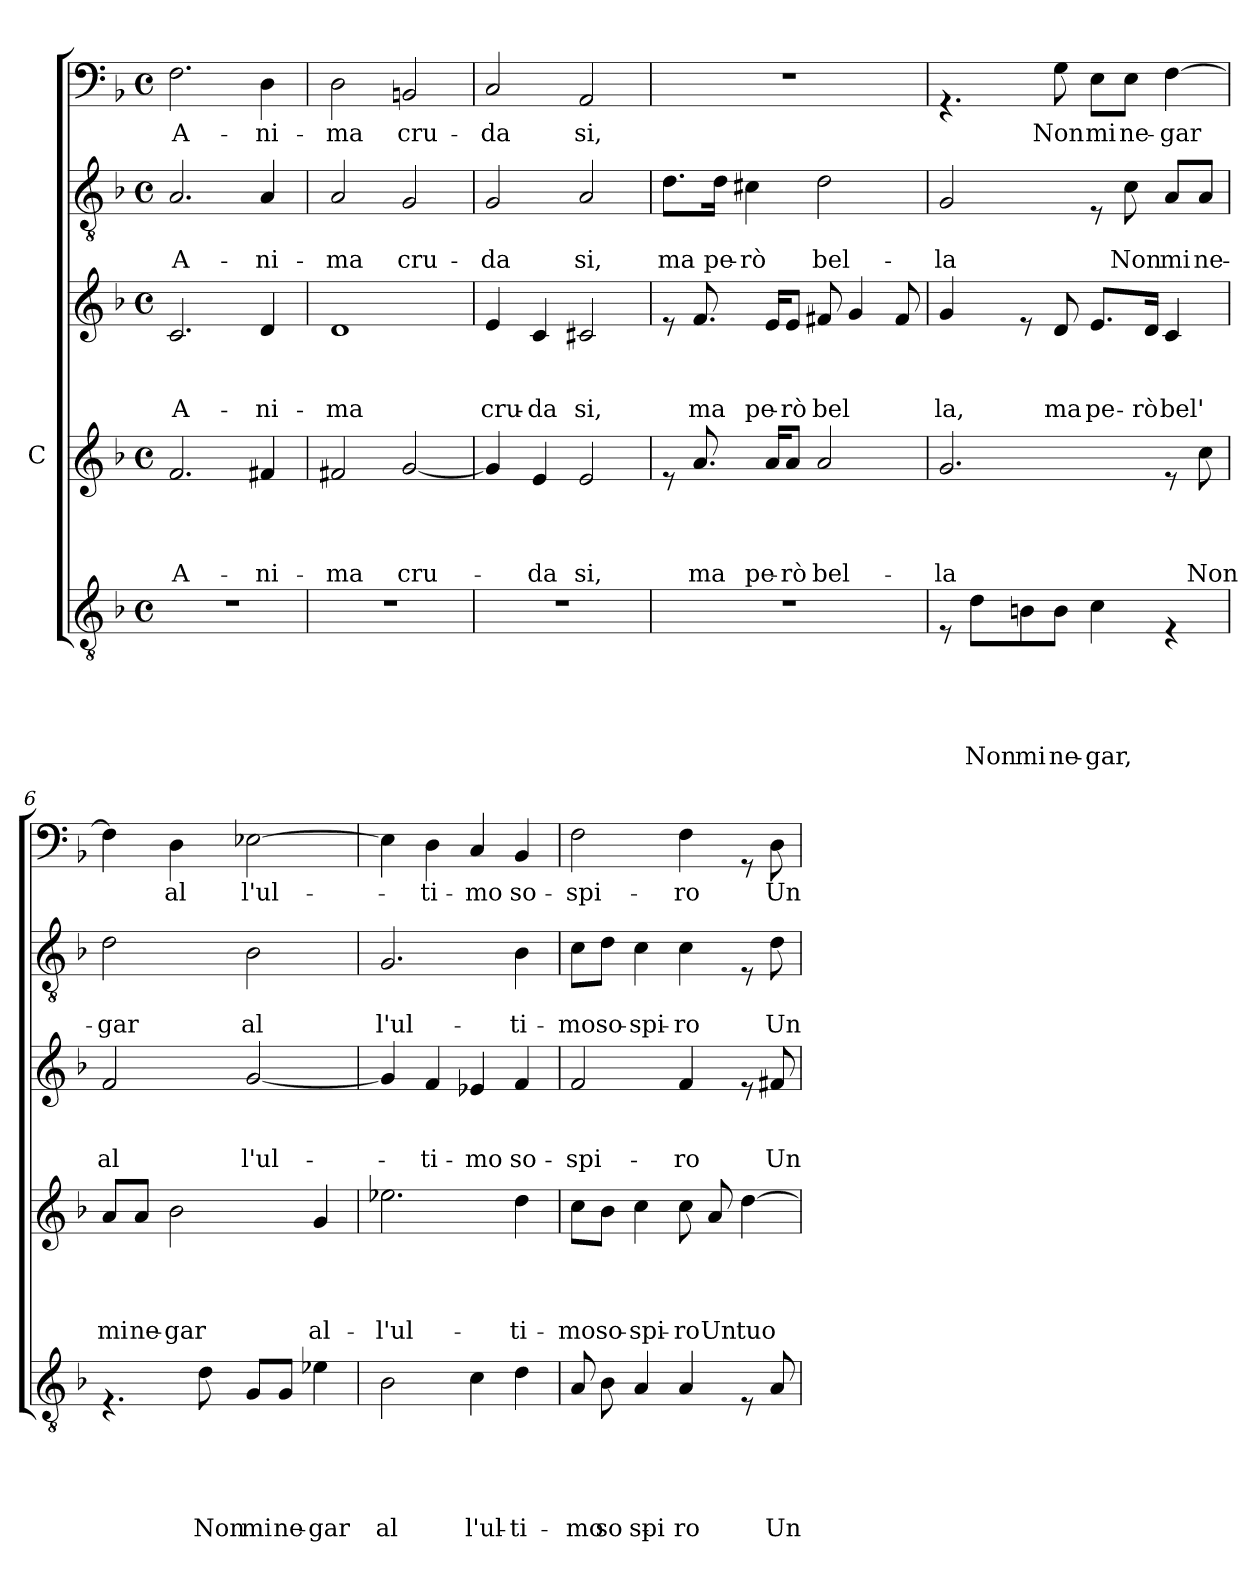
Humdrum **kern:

**kern	**text	**text	**text	**text	**text	**kern	**text	**text	**text	**text	**kern	**text	**text	**text	**kern	**text	**text	**kern	**text
*part5	*part5	*part5	*part5	*part5	*part5	*part4	*part4	*part4	*part4	*part4	*part3	*part3	*part3	*part3	*part2	*part2	*part2	*part1	*part1
*staff5	*staff5	*staff5	*staff5	*staff5	*staff5	*staff4	*staff4	*staff4	*staff4	*staff4	*staff3	*staff3	*staff3	*staff3	*staff2	*staff2	*staff2	*staff1	*staff1
*	*	*	*	*	*	*I"C	*	*	*	*	*	*	*	*	*	*	*	*	*
*clefGv2	*	*	*	*	*	*clefG2	*	*	*	*	*clefG2	*	*	*	*clefGv2	*	*	*clefF4	*
*k[b-]	*	*	*	*	*	*k[b-]	*	*	*	*	*k[b-]	*	*	*	*k[b-]	*	*	*k[b-]	*
*F:	*	*	*	*	*	*F:	*	*	*	*	*F:	*	*	*	*F:	*	*	*F:	*
*M4/4	*	*	*	*	*	*M4/4	*	*	*	*	*M4/4	*	*	*	*M4/4	*	*	*M4/4	*
*met(c)	*	*	*	*	*	*met(c)	*	*	*	*	*met(c)	*	*	*	*met(c)	*	*	*met(c)	*
=1	=1	=1	=1	=1	=1	=1	=1	=1	=1	=1	=1	=1	=1	=1	=1	=1	=1	=1	=1
!	!	!	!	!	!	!	!	!	!	!LO:LY:b	!	!	!	!LO:LY:b	!	!	!LO:LY:b	!	!LO:LY:b
1r	.	.	.	.	.	2.f/	.	.	.	A-	2.c/	.	.	A-	2.A/	.	A-	2.F\	A-
!	!	!	!	!	!	!	!	!	!	!LO:LY:b	!	!	!	!LO:LY:b	!	!	!LO:LY:b	!	!LO:LY:b
.	.	.	.	.	.	4f#X/	.	.	.	-ni-	4d/	.	.	-ni-	4A/	.	-ni-	4D\	-ni-
=2	=2	=2	=2	=2	=2	=2	=2	=2	=2	=2	=2	=2	=2	=2	=2	=2	=2	=2	=2
!	!	!	!	!	!	!	!	!	!	!LO:LY:b	!	!	!	!LO:LY:b	!	!	!LO:LY:b	!	!LO:LY:b
1r	.	.	.	.	.	2f#X/	.	.	.	-ma	1d	.	.	-ma	2A/	.	-ma	2D\	-ma
!	!	!	!	!	!	!	!	!	!	!LO:LY:b	!	!	!	!	!	!	!LO:LY:b	!	!LO:LY:b
.	.	.	.	.	.	[<2g/	.	.	.	cru-	.	.	.	.	2G/	.	cru-	2BBn/	cru-
=3	=3	=3	=3	=3	=3	=3	=3	=3	=3	=3	=3	=3	=3	=3	=3	=3	=3	=3	=3
!	!	!	!	!	!	!	!	!	!	!	!	!	!	!LO:LY:b	!	!	!LO:LY:b	!	!LO:LY:b
1r	.	.	.	.	.	4g/]	.	.	.	.	4e/	.	.	cru-	2G/	.	-da	2C/	-da
!	!	!	!	!	!	!	!	!	!	!LO:LY:b	!	!	!	!LO:LY:b	!	!	!	!	!
.	.	.	.	.	.	4e/	.	.	.	-da	4c/	.	.	-da	.	.	.	.	.
!	!	!	!	!	!	!	!	!	!	!LO:LY:b	!	!	!	!LO:LY:b	!	!	!LO:LY:b	!	!LO:LY:b
.	.	.	.	.	.	2e/	.	.	.	si,	2c#X/	.	.	si,	2A/	.	si,	2AA/	si,
=4	=4	=4	=4	=4	=4	=4	=4	=4	=4	=4	=4	=4	=4	=4	=4	=4	=4	=4	=4
!	!	!	!	!	!	!	!	!	!	!	!	!	!	!	!	!	!LO:LY:b	!	!
1r	.	.	.	.	.	8re	.	.	.	.	8re	.	.	.	8.d\L	.	ma	1r	.
!	!	!	!	!	!	!	!	!	!	!LO:LY:b	!	!	!	!LO:LY:b	!	!	!	!	!
.	.	.	.	.	.	8.a/	.	.	.	ma	8.f/	.	.	ma	.	.	.	.	.
!	!	!	!	!	!	!	!	!	!	!	!	!	!	!	!	!	!LO:LY:b	!	!
.	.	.	.	.	.	.	.	.	.	.	.	.	.	.	16d\Jk	.	pe-	.	.
!	!	!	!	!	!	!	!	!	!	!	!	!	!	!	!	!	!LO:LY:b	!	!
.	.	.	.	.	.	.	.	.	.	.	.	.	.	.	4c#X\	.	-rò	.	.
!	!	!	!	!	!	!	!	!	!	!LO:LY:b	!	!	!	!LO:LY:b	!	!	!	!	!
.	.	.	.	.	.	16a/KL	.	.	.	pe-	16e/KL	.	.	pe-	.	.	.	.	.
!	!	!	!	!	!	!	!	!	!	!LO:LY:b	!	!	!	!LO:LY:b	!	!	!	!	!
.	.	.	.	.	.	8a/J	.	.	.	-rò	8e/J	.	.	-rò	.	.	.	.	.
!	!	!	!	!	!	!	!	!	!	!LO:LY:b	!	!	!	!LO:LY:b	!	!	!LO:LY:b	!	!
.	.	.	.	.	.	2a/	.	.	.	bel-	8f#X/	.	.	bel	2d\	.	bel-	.	.
.	.	.	.	.	.	.	.	.	.	.	4g/	.	.	.	.	.	.	.	.
.	.	.	.	.	.	.	.	.	.	.	8f#/	.	.	.	.	.	.	.	.
!!LO:LB:g=z
=5	=5	=5	=5	=5	=5	=5	=5	=5	=5	=5	=5	=5	=5	=5	=5	=5	=5	=5	=5
!	!	!	!	!	!	!	!	!	!	!LO:LY:b	!	!	!	!LO:LY:b	!	!	!LO:LY:b	!	!
8rE	.	.	.	.	.	2.g/	.	.	.	-la	4g/	.	.	la,	2G/	.	-la	4.rGG	.
!	!	!	!	!	!LO:LY:b	!	!	!	!	!	!	!	!	!	!	!	!	!	!
8d\L	.	.	.	.	Non	.	.	.	.	.	.	.	.	.	.	.	.	.	.
!	!	!	!	!	!LO:LY:b	!	!	!	!	!	!	!	!	!	!	!	!	!	!
8Bn\	.	.	.	.	mi	.	.	.	.	.	8re	.	.	.	.	.	.	.	.
!	!	!	!	!	!LO:LY:b	!	!	!	!	!	!	!	!	!LO:LY:b	!	!	!	!	!LO:LY:b
8B\J	.	.	.	.	ne-	.	.	.	.	.	8d/	.	.	ma	.	.	.	8G\	Non
!	!	!	!	!	!LO:LY:b	!	!	!	!	!	!	!	!	!LO:LY:b	!	!	!	!	!LO:LY:b
4c\	.	.	.	.	-gar,	.	.	.	.	.	8.e/L	.	.	pe-	8rE	.	.	8E\L	mi
!	!	!	!	!	!	!	!	!	!	!	!	!	!	!	!	!	!LO:LY:b	!	!LO:LY:b
.	.	.	.	.	.	.	.	.	.	.	.	.	.	.	8c\	.	Non	8E\J	ne-
!	!	!	!	!	!	!	!	!	!	!	!	!	!	!LO:LY:b	!	!	!	!	!
.	.	.	.	.	.	.	.	.	.	.	16d/Jk	.	.	-rò	.	.	.	.	.
!	!	!	!	!	!	!	!	!	!	!	!	!	!	!LO:LY:b	!	!	!LO:LY:b	!	!LO:LY:b
4rE	.	.	.	.	.	8re	.	.	.	.	4c/	.	.	bel'	8A/L	.	mi	[>4F\	-gar
!	!	!	!	!	!	!	!	!	!	!LO:LY:b	!	!	!	!	!	!	!LO:LY:b	!	!
.	.	.	.	.	.	8cc\	.	.	.	Non	.	.	.	.	8A/J	.	ne-	.	.
=6	=6	=6	=6	=6	=6	=6	=6	=6	=6	=6	=6	=6	=6	=6	=6	=6	=6	=6	=6
!	!	!	!	!	!	!	!	!	!	!LO:LY:b	!	!	!	!LO:LY:b	!	!	!LO:LY:b	!	!
4.rE	.	.	.	.	.	8a/L	.	.	.	mi	2f/	.	.	al	2d\	.	-gar	4F\]	.
!	!	!	!	!	!	!	!	!	!	!LO:LY:b	!	!	!	!	!	!	!	!	!
.	.	.	.	.	.	8a/J	.	.	.	ne-	.	.	.	.	.	.	.	.	.
!	!	!	!	!	!	!	!	!	!	!LO:LY:b	!	!	!	!	!	!	!	!	!LO:LY:b
.	.	.	.	.	.	2b-\	.	.	.	-gar	.	.	.	.	.	.	.	4D\	al
!	!	!	!	!	!LO:LY:b	!	!	!	!	!	!	!	!	!	!	!	!	!	!
8d\	.	.	.	.	Non	.	.	.	.	.	.	.	.	.	.	.	.	.	.
!	!	!	!	!	!LO:LY:b	!	!	!	!	!	!	!	!	!LO:LY:b	!	!	!LO:LY:b	!	!LO:LY:b
8G/L	.	.	.	.	mi	.	.	.	.	.	[<2g/	.	.	l'ul-	2B-\	.	al	[>2E-X\	l'ul-
!	!	!	!	!	!LO:LY:b	!	!	!	!	!	!	!	!	!	!	!	!	!	!
8G/J	.	.	.	.	ne-	.	.	.	.	.	.	.	.	.	.	.	.	.	.
!	!	!	!	!	!LO:LY:b	!	!	!	!	!LO:LY:b	!	!	!	!	!	!	!	!	!
4e-X\	.	.	.	.	-gar	4g/	.	.	.	al-	.	.	.	.	.	.	.	.	.
=7	=7	=7	=7	=7	=7	=7	=7	=7	=7	=7	=7	=7	=7	=7	=7	=7	=7	=7	=7
!	!	!	!	!	!LO:LY:b	!	!	!	!	!LO:LY:b	!	!	!	!	!	!	!LO:LY:b	!	!
2B-\	.	.	.	.	al	2.ee-X\	.	.	.	-l'ul-	4g/]	.	.	.	2.G/	.	l'ul-	4E-\]	.
!	!	!	!	!	!	!	!	!	!	!	!	!	!	!LO:LY:b	!	!	!	!	!LO:LY:b
.	.	.	.	.	.	.	.	.	.	.	4f/	.	.	-ti-	.	.	.	4D\	-ti-
!	!	!	!	!	!LO:LY:b	!	!	!	!	!	!	!	!	!LO:LY:b	!	!	!	!	!LO:LY:b
4c\	.	.	.	.	l'ul-	.	.	.	.	.	4e-X/	.	.	-mo	.	.	.	4C/	-mo
!	!	!	!	!	!LO:LY:b	!	!	!	!	!LO:LY:b	!	!	!	!LO:LY:b	!	!	!LO:LY:b	!	!LO:LY:b
4d\	.	.	.	.	-ti-	4dd\	.	.	.	-ti-	4f/	.	.	so-	4B-\	.	-ti-	4BB-/	so-
=8	=8	=8	=8	=8	=8	=8	=8	=8	=8	=8	=8	=8	=8	=8	=8	=8	=8	=8	=8
!	!	!	!	!	!LO:LY:b	!	!	!	!	!LO:LY:b	!	!	!	!LO:LY:b	!	!	!LO:LY:b	!	!LO:LY:b
*^	*	*	*	*	*	*	*	*	*	*	*	*	*	*	*	*	*	*	*
8A/	8ryy	.	.	.	.	-mo	8cc\L	.	.	.	-mo	2f/	.	.	-spi-	8c\L	.	-mo	2F\	-spi-
!	!	!	!	!	!	!LO:LY:b	!	!	!	!	!LO:LY:b	!	!	!	!	!	!	!LO:LY:b	!	!
8ryy	8B-\	.	.	.	.	-so-	8b-\J	.	.	.	so-	.	.	.	.	8d\J	.	so-	.	.
!	!	!	!	!	!	!LO:LY:b	!	!	!	!	!LO:LY:b	!	!	!	!	!	!	!LO:LY:b	!	!
4A/	4ryy	.	.	.	.	spi-	4cc\	.	.	.	-spi-	.	.	.	.	4c\	.	-spi-	.	.
!	!	!	!	!	!	!LO:LY:b	!	!	!	!	!LO:LY:b	!	!	!	!LO:LY:b	!	!	!LO:LY:b	!	!LO:LY:b
2ryy	4A/	.	.	.	.	-ro	8cc\	.	.	.	-ro	4f/	.	.	-ro	4c\	.	-ro	4F\	-ro
!	!	!	!	!	!	!	!	!	!	!	!LO:LY:b	!	!	!	!	!	!	!	!	!
.	.	.	.	.	.	.	8a/	.	.	.	Un	.	.	.	.	.	.	.	.	.
!	!	!	!	!	!	!	!	!	!	!	!LO:LY:b	!	!	!	!	!	!	!	!	!
.	8rE	.	.	.	.	.	[>4dd\	.	.	.	tuo	8re	.	.	.	8rE	.	.	8rGG	.
!	!	!	!	!	!	!LO:LY:b	!	!	!	!	!	!	!	!	!LO:LY:b	!	!	!LO:LY:b	!	!LO:LY:b
.	8A/	.	.	.	.	Un	.	.	.	.	.	8f#X/	.	.	Un	8d\	.	Un	8D\	Un
*v	*v	*	*	*	*	*	*	*	*	*	*	*	*	*	*	*	*	*	*	*
=	=	=	=	=	=	=	=	=	=	=	=	=	=	=	=	=	=	=	=
*-	*-	*-	*-	*-	*-	*-	*-	*-	*-	*-	*-	*-	*-	*-	*-	*-	*-	*-	*-
